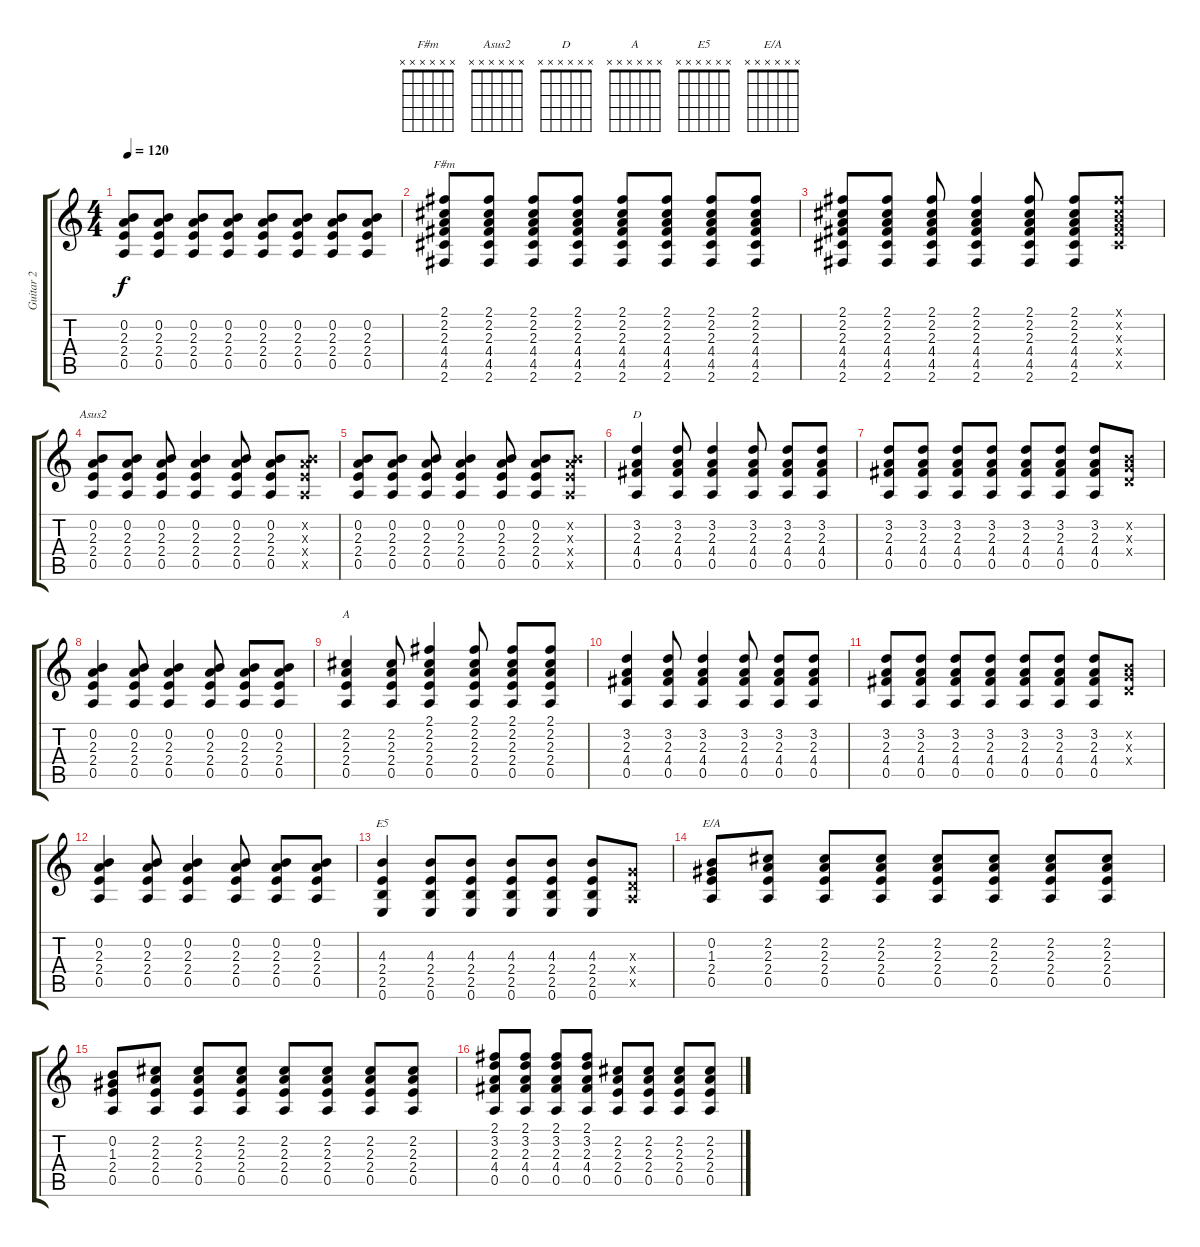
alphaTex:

\track ("Guitar 2" "Guitar 2") {instrument acousticguitarsteel}
\staff {score tabs}
\tuning (E4 B3 G3 D3 A2 E2) {hide}
\chord ("F#m" x x x x x x) {firstfret 0}
\chord ("Asus2" x x x x x x) {firstfret 0}
\chord ("D" x x x x x x) {firstfret 0}
\chord ("A" x x x x x x) {firstfret 0}
\chord ("E5" x x x x x x) {firstfret 0}
\chord ("E/A" x x x x x x) {firstfret 0}
\ts (4 4)
\tempo 120
\clef g2
\ks c
(0.2 2.3 2.4 0.5).8{dy f} (0.2 2.3 2.4 0.5).8 (0.2 2.3 2.4 0.5).8 (0.2 2.3 2.4 0.5).8 (0.2 2.3 2.4 0.5).8 (0.2 2.3 2.4 0.5).8 (0.2 2.3 2.4 0.5).8 (0.2 2.3 2.4 0.5).8 |
(2.1 2.2 2.3 4.4 4.5 2.6).8{ch "F#m"} (2.1 2.2 2.3 4.4 4.5 2.6).8 (2.1 2.2 2.3 4.4 4.5 2.6).8 (2.1 2.2 2.3 4.4 4.5 2.6).8 (2.1 2.2 2.3 4.4 4.5 2.6).8 (2.1 2.2 2.3 4.4 4.5 2.6).8 (2.1 2.2 2.3 4.4 4.5 2.6).8 (2.1 2.2 2.3 4.4 4.5 2.6).8 |
(2.1 2.2 2.3 4.4 4.5 2.6).8 (2.1 2.2 2.3 4.4 4.5 2.6).8 (2.1 2.2 2.3 4.4 4.5 2.6).8 (2.1 2.2 2.3 4.4 4.5 2.6).4 (2.1 2.2 2.3 4.4 4.5 2.6).8 (2.1 2.2 2.3 4.4 4.5 2.6).8 (2.1{x} 2.2{x} 2.3{x} 4.4{x} 4.5{x}).8 |
(0.2 2.3 2.4 0.5).8{ch "Asus2"} (0.2 2.3 2.4 0.5).8 (0.2 2.3 2.4 0.5).8 (0.2 2.3 2.4 0.5).4 (0.2 2.3 2.4 0.5).8 (0.2 2.3 2.4 0.5).8 (0.2{x} 2.3{x} 2.4{x} 0.5{x}).8 |
(0.2 2.3 2.4 0.5).8 (0.2 2.3 2.4 0.5).8 (0.2 2.3 2.4 0.5).8 (0.2 2.3 2.4 0.5).4 (0.2 2.3 2.4 0.5).8 (0.2 2.3 2.4 0.5).8 (0.2{x} 2.3{x} 2.4{x} 0.5{x}).8 |
(3.2 2.3 4.4 0.5).4{ch "D"} (3.2 2.3 4.4 0.5).8 (3.2 2.3 4.4 0.5).4 (3.2 2.3 4.4 0.5).8 (3.2 2.3 4.4 0.5).8 (3.2 2.3 4.4 0.5).8 |
(3.2 2.3 4.4 0.5).8 (3.2 2.3 4.4 0.5).8 (3.2 2.3 4.4 0.5).8 (3.2 2.3 4.4 0.5).8 (3.2 2.3 4.4 0.5).8 (3.2 2.3 4.4 0.5).8 (3.2 2.3 4.4 0.5).8 (0.2{x} 0.3{x} 0.4{x}).8 |
(0.2 2.3 2.4 0.5).4 (0.2 2.3 2.4 0.5).8 (0.2 2.3 2.4 0.5).4 (0.2 2.3 2.4 0.5).8 (0.2 2.3 2.4 0.5).8 (0.2 2.3 2.4 0.5).8 |
(2.2 2.3 2.4 0.5).4{ch "A"} (2.2 2.3 2.4 0.5).8 (2.1 2.2 2.3 2.4 0.5).4 (2.1 2.2 2.3 2.4 0.5).8 (2.1 2.2 2.3 2.4 0.5).8 (2.1 2.2 2.3 2.4 0.5).8 |
(3.2 2.3 4.4 0.5).4 (3.2 2.3 4.4 0.5).8 (3.2 2.3 4.4 0.5).4 (3.2 2.3 4.4 0.5).8 (3.2 2.3 4.4 0.5).8 (3.2 2.3 4.4 0.5).8 |
(3.2 2.3 4.4 0.5).8 (3.2 2.3 4.4 0.5).8 (3.2 2.3 4.4 0.5).8 (3.2 2.3 4.4 0.5).8 (3.2 2.3 4.4 0.5).8 (3.2 2.3 4.4 0.5).8 (3.2 2.3 4.4 0.5).8 (0.2{x} 0.3{x} 0.4{x}).8 |
(0.2 2.3 2.4 0.5).4 (0.2 2.3 2.4 0.5).8 (0.2 2.3 2.4 0.5).4 (0.2 2.3 2.4 0.5).8 (0.2 2.3 2.4 0.5).8 (0.2 2.3 2.4 0.5).8 |
(4.3 2.4 2.5 0.6).4{ch "E5"} (4.3 2.4 2.5 0.6).8 (4.3 2.4 2.5 0.6).8 (4.3 2.4 2.5 0.6).8 (4.3 2.4 2.5 0.6).8 (4.3 2.4 2.5 0.6).8 (0.3{x} 0.4{x} 0.5{x}).8 |
(0.2 1.3 2.4 0.5).8{ch "E/A"} (2.2 2.3 2.4 0.5).8 (2.2 2.3 2.4 0.5).8 (2.2 2.3 2.4 0.5).8 (2.2 2.3 2.4 0.5).8 (2.2 2.3 2.4 0.5).8 (2.2 2.3 2.4 0.5).8 (2.2 2.3 2.4 0.5).8 |
(0.2 1.3 2.4 0.5).8 (2.2 2.3 2.4 0.5).8 (2.2 2.3 2.4 0.5).8 (2.2 2.3 2.4 0.5).8 (2.2 2.3 2.4 0.5).8 (2.2 2.3 2.4 0.5).8 (2.2 2.3 2.4 0.5).8 (2.2 2.3 2.4 0.5).8 |
(2.1 3.2 2.3 4.4 0.5).8 (2.1 3.2 2.3 4.4 0.5).8 (2.1 3.2 2.3 4.4 0.5).8 (2.1 3.2 2.3 4.4 0.5).8 (2.2 2.3 2.4 0.5).8 (2.2 2.3 2.4 0.5).8 (2.2 2.3 2.4 0.5).8 (2.2 2.3 2.4 0.5).8
